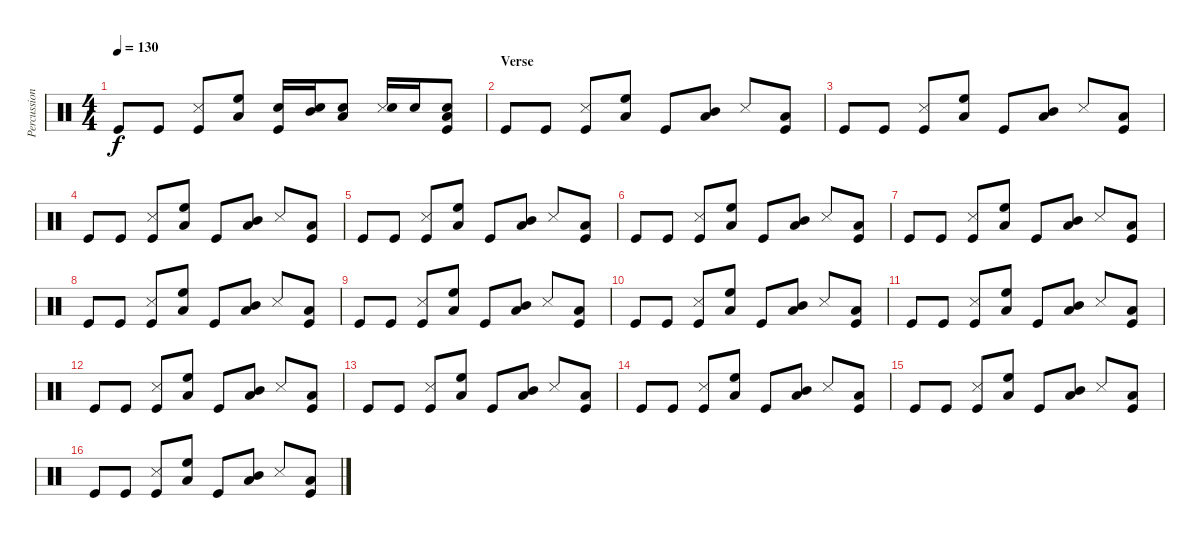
\track ("Percussion" "Percussion") {instrument percussion}
\staff {score}
\articulation defaults
\ts (4 4)
\tempo 130
\clef neutral
\ks c "Kick (hit)".8{dy f} "Kick (hit)".8
("Metronome (hit)" "Kick (hit)").8 ("High Floor Tom (hit)" "Low Floor Tom (hit)").8 ("Snare (hit) 2" "Kick (hit)").16 ("Mid Tom (hit)" "Snare (hit) 2").16 ("Low Floor Tom (hit)" "Snare (hit) 2").8 ("Metronome (hit)" "Snare (hit) 2").16 "Snare (hit) 2".16 ("Low Floor Tom (hit)" "Snare (hit) 2" "Kick (hit)").8 |
\section ("" "Verse")
"Kick (hit)".8 "Kick (hit)".8 ("Metronome (hit)" "Kick (hit)").8 ("High Floor Tom (hit)" "Low Floor Tom (hit)").8 "Kick (hit)".8 ("Mid Tom (hit)" "Low Floor Tom (hit)").8 "Metronome (hit)".8 ("Low Floor Tom (hit)" "Kick (hit)").8 |
"Kick (hit)".8 "Kick (hit)".8 ("Metronome (hit)" "Kick (hit)").8 ("High Floor Tom (hit)" "Low Floor Tom (hit)").8 "Kick (hit)".8 ("Mid Tom (hit)" "Low Floor Tom (hit)").8 "Metronome (hit)".8 ("Low Floor Tom (hit)" "Kick (hit)").8 |
"Kick (hit)".8 "Kick (hit)".8 ("Metronome (hit)" "Kick (hit)").8 ("High Floor Tom (hit)" "Low Floor Tom (hit)").8 "Kick (hit)".8 ("Mid Tom (hit)" "Low Floor Tom (hit)").8 "Metronome (hit)".8 ("Low Floor Tom (hit)" "Kick (hit)").8 |
"Kick (hit)".8 "Kick (hit)".8 ("Metronome (hit)" "Kick (hit)").8 ("High Floor Tom (hit)" "Low Floor Tom (hit)").8 "Kick (hit)".8 ("Mid Tom (hit)" "Low Floor Tom (hit)").8 "Metronome (hit)".8 ("Low Floor Tom (hit)" "Kick (hit)").8 |
"Kick (hit)".8 "Kick (hit)".8 ("Metronome (hit)" "Kick (hit)").8 ("High Floor Tom (hit)" "Low Floor Tom (hit)").8 "Kick (hit)".8 ("Mid Tom (hit)" "Low Floor Tom (hit)").8 "Metronome (hit)".8 ("Low Floor Tom (hit)" "Kick (hit)").8 |
"Kick (hit)".8 "Kick (hit)".8 ("Metronome (hit)" "Kick (hit)").8 ("High Floor Tom (hit)" "Low Floor Tom (hit)").8 "Kick (hit)".8 ("Mid Tom (hit)" "Low Floor Tom (hit)").8 "Metronome (hit)".8 ("Low Floor Tom (hit)" "Kick (hit)").8 |
"Kick (hit)".8 "Kick (hit)".8 ("Metronome (hit)" "Kick (hit)").8 ("High Floor Tom (hit)" "Low Floor Tom (hit)").8 "Kick (hit)".8 ("Mid Tom (hit)" "Low Floor Tom (hit)").8 "Metronome (hit)".8 ("Low Floor Tom (hit)" "Kick (hit)").8 |
"Kick (hit)".8 "Kick (hit)".8 ("Metronome (hit)" "Kick (hit)").8 ("High Floor Tom (hit)" "Low Floor Tom (hit)").8 "Kick (hit)".8 ("Mid Tom (hit)" "Low Floor Tom (hit)").8 "Metronome (hit)".8 ("Low Floor Tom (hit)" "Kick (hit)").8 |
"Kick (hit)".8 "Kick (hit)".8 ("Metronome (hit)" "Kick (hit)").8 ("High Floor Tom (hit)" "Low Floor Tom (hit)").8 "Kick (hit)".8 ("Mid Tom (hit)" "Low Floor Tom (hit)").8 "Metronome (hit)".8 ("Low Floor Tom (hit)" "Kick (hit)").8 |
"Kick (hit)".8 "Kick (hit)".8 ("Metronome (hit)" "Kick (hit)").8 ("High Floor Tom (hit)" "Low Floor Tom (hit)").8 "Kick (hit)".8 ("Mid Tom (hit)" "Low Floor Tom (hit)").8 "Metronome (hit)".8 ("Low Floor Tom (hit)" "Kick (hit)").8 |
"Kick (hit)".8 "Kick (hit)".8 ("Metronome (hit)" "Kick (hit)").8 ("High Floor Tom (hit)" "Low Floor Tom (hit)").8 "Kick (hit)".8 ("Mid Tom (hit)" "Low Floor Tom (hit)").8 "Metronome (hit)".8 ("Low Floor Tom (hit)" "Kick (hit)").8 |
"Kick (hit)".8 "Kick (hit)".8 ("Metronome (hit)" "Kick (hit)").8 ("High Floor Tom (hit)" "Low Floor Tom (hit)").8 "Kick (hit)".8 ("Mid Tom (hit)" "Low Floor Tom (hit)").8 "Metronome (hit)".8 ("Low Floor Tom (hit)" "Kick (hit)").8 |
"Kick (hit)".8 "Kick (hit)".8 ("Metronome (hit)" "Kick (hit)").8 ("High Floor Tom (hit)" "Low Floor Tom (hit)").8 "Kick (hit)".8 ("Mid Tom (hit)" "Low Floor Tom (hit)").8 "Metronome (hit)".8 ("Low Floor Tom (hit)" "Kick (hit)").8 |
"Kick (hit)".8 "Kick (hit)".8 ("Metronome (hit)" "Kick (hit)").8 ("High Floor Tom (hit)" "Low Floor Tom (hit)").8 "Kick (hit)".8 ("Mid Tom (hit)" "Low Floor Tom (hit)").8 "Metronome (hit)".8 ("Low Floor Tom (hit)" "Kick (hit)").8 |
"Kick (hit)".8 "Kick (hit)".8 ("Metronome (hit)" "Kick (hit)").8 ("High Floor Tom (hit)" "Low Floor Tom (hit)").8 "Kick (hit)".8 ("Mid Tom (hit)" "Low Floor Tom (hit)").8 "Metronome (hit)".8 ("Low Floor Tom (hit)" "Kick (hit)").8
